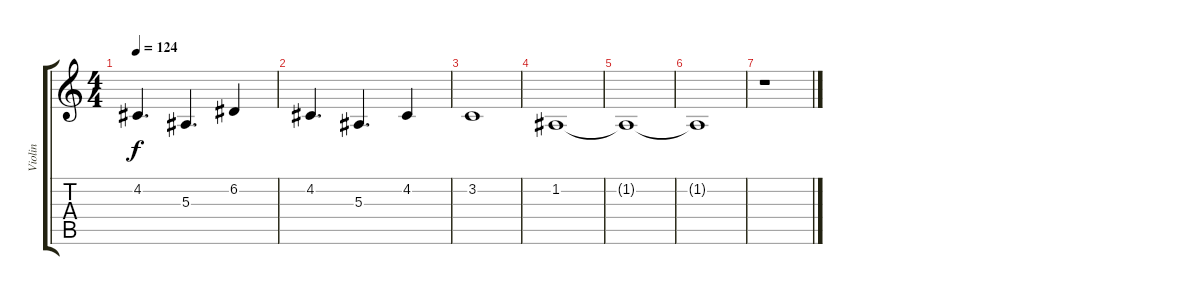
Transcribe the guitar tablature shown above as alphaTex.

\track ("Violin" "Violin") {instrument violin}
\staff {score tabs}
\tuning (D4 A3 F3 C3 G2 D2) {hide}
\ts (4 4)
\tempo 124
\clef g2
\ks c
4.2.4{d dy f} 5.3.4{d} 6.2.4 |
4.2.4{d} 5.3.4{d} 4.2.4 |
3.2.1 |
1.2.1 |
1.2{t}.1 |
1.2{t}.1 |
r.1
